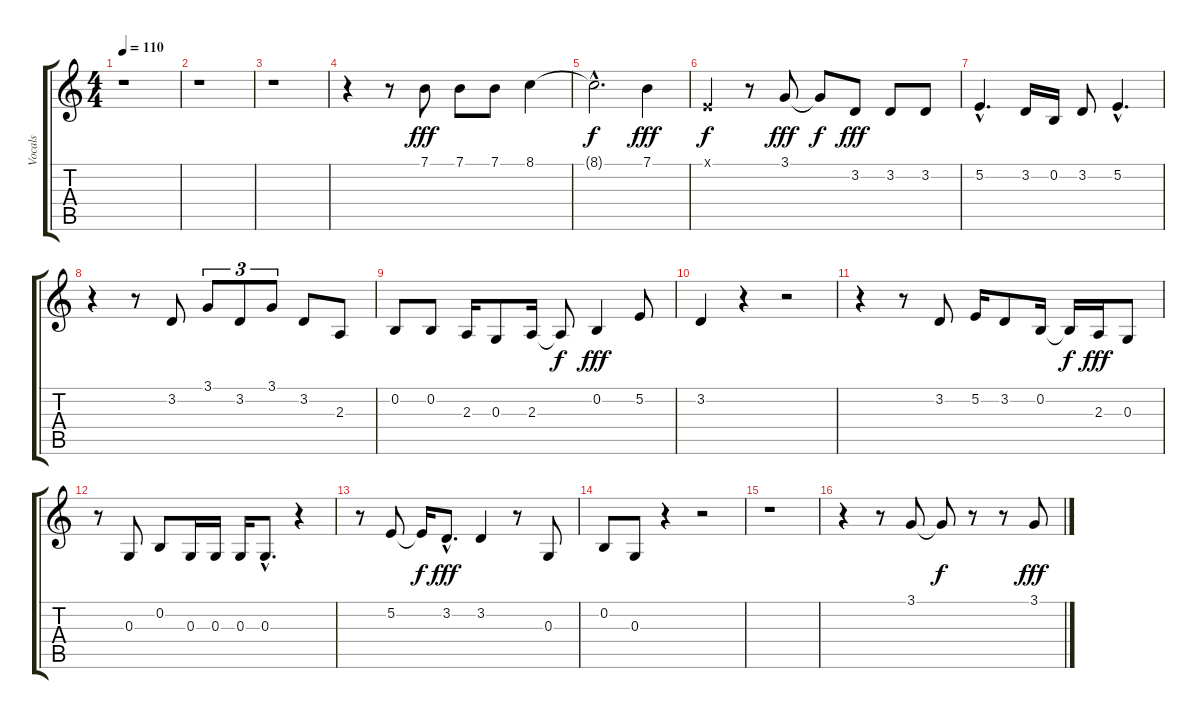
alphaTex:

\track ("Vocals" "Vocals") {instrument lead6voice}
\staff {score tabs}
\tuning (E4 B3 G3 D3 A2 E2) {hide}
\ts (4 4)
\tempo 110
\clef g2
\ks c
r.1{dy fff} |
r.1 |
r.1 |
r.4 r.8 7.1.8 7.1.8 7.1.8 8.1.4 |
8.1{hac t}.2{d dy f} 7.1.4{dy fff} |
0.1{x}.4{dy f} r.8 3.1.8{dy fff} 3.1{t}.8{dy f} 3.2.8{dy fff} 3.2.8 3.2.8 |
5.2{hac}.4{d} 3.2.16 0.2.16 3.2.8 5.2{hac}.4{d} |
r.4 r.8 3.2.8 3.1.8{tu (3 2)} 3.2.8{tu (3 2)} 3.1.8{tu (3 2)} 3.2.8 2.3.8 |
0.2.8 0.2.8 2.3.16 0.3.8 2.3.16 2.3{t}.8{dy f} 0.2.4{dy fff} 5.2.8 |
3.2.4 r.4 r.2 |
r.4 r.8 3.2.8 5.2.16 3.2.8 0.2.16 0.2{t}.16{dy f} 2.3.16{dy fff} 0.3.8 |
r.8 0.3.8 0.2.8 0.3.16 0.3.16 0.3.16 0.3{hac}.8{d} r.4 |
r.8 5.2.8 5.2{t}.16{dy f} 3.2{hac}.8{d dy fff} 3.2.4 r.8 0.3.8 |
0.2.8 0.3.8 r.4 r.2 |
r.1 |
r.4 r.8 3.1.8 3.1{t}.8{dy f} r.8 r.8 3.1.8{dy fff}
